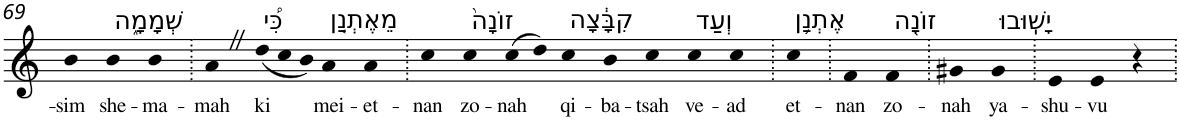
**kern	**text
*part1	*part1
*staff1	*staff1
*I"Piano	*
*I'Pno	*
!!LO:PB:g=z
*clefG2	*
*k[]	*
=69	=69
!	!LO:LY:b
4b	-sim
!LO:TX:a:t=שְׁמָמָ֑ה	!
!	!LO:LY:b
4b	she-
!	!LO:LY:b
4b	-ma-
=70.	=70.
!	!LO:LY:b
4aZ	-mah
!LO:TX:a:t=כִּ֠י	!
!	!LO:LY:b
(<12dd	ki
12cc	.
12b)	.
!LO:TX:a:t=מֵאֶתְנַ֤ן	!
!	!LO:LY:b
4a	mei-
!	!LO:LY:b
4a	-et-
=71.	=71.
!	!LO:LY:b
4cc	-nan
!LO:TX:a:t=זוֹנָה֙	!
!	!LO:LY:b
4cc	zo-
!	!LO:LY:b
(>8cc	-nah
8dd)	.
!LO:TX:a:t=קִבָּ֔צָה	!
!	!LO:LY:b
4cc	qi-
!	!LO:LY:b
4b	-ba-
!	!LO:LY:b
4cc	-tsah
!LO:TX:a:t=וְעַד	!
!	!LO:LY:b
4cc	ve-
!	!LO:LY:b
4cc	-ad
=72.	=72.
!LO:TX:a:t=אֶתְנַ֥ן	!
!	!LO:LY:b
4cc	et-
=73.	=73.
!	!LO:LY:b
4f	-nan
!LO:TX:a:t=זוֹנָ֖ה	!
!	!LO:LY:b
4f	zo-
=74.	=74.
!	!LO:LY:b
4g#X	-nah
!LO:TX:a:t=יָשֽׁוּבוּ	!
!	!LO:LY:b
4g#	ya-
=75.	=75.
!	!LO:LY:b
4e	-shu-
!	!LO:LY:b
4e	-vu
4r	.
=.	=.
*-	*-
